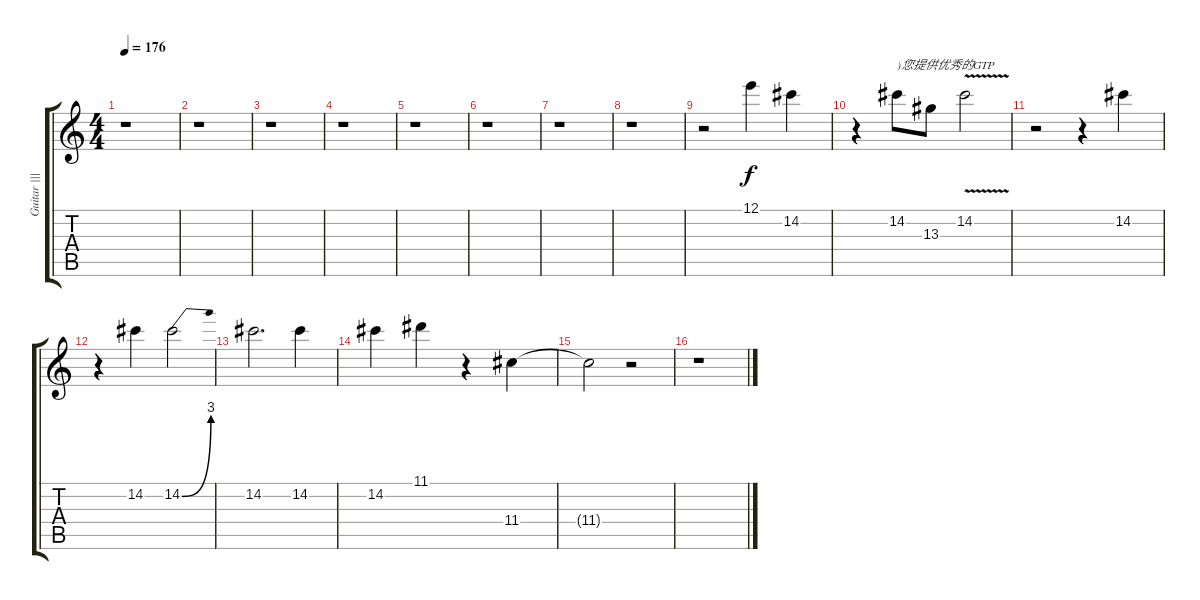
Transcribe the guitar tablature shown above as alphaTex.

\track ("Guitar |||" "Guitar |||") {instrument distortionguitar}
\staff {score tabs}
\tuning (E4 B3 G3 D3 A2 E2) {hide}
\ts (4 4)
\tempo 176
\clef g2
\ks c
r.1{dy f} |
r.1 |
r.1 |
r.1 |
r.1 |
r.1 |
r.1 |
r.1 |
r.2 12.1.4 14.2.4 |
r.4 14.2.8{txt ")您提供优秀的GTP"} 13.3.8 14.2{v}.2 |
r.2 r.4 14.2.4 |
r.4 14.2.4 14.2{be (bend 0 0 60 12)}.2 |
14.2.2{d} 14.2.4 |
14.2.4 11.1.4 r.4 11.4.4 |
11.4{t}.2 r.2 |
r.1
